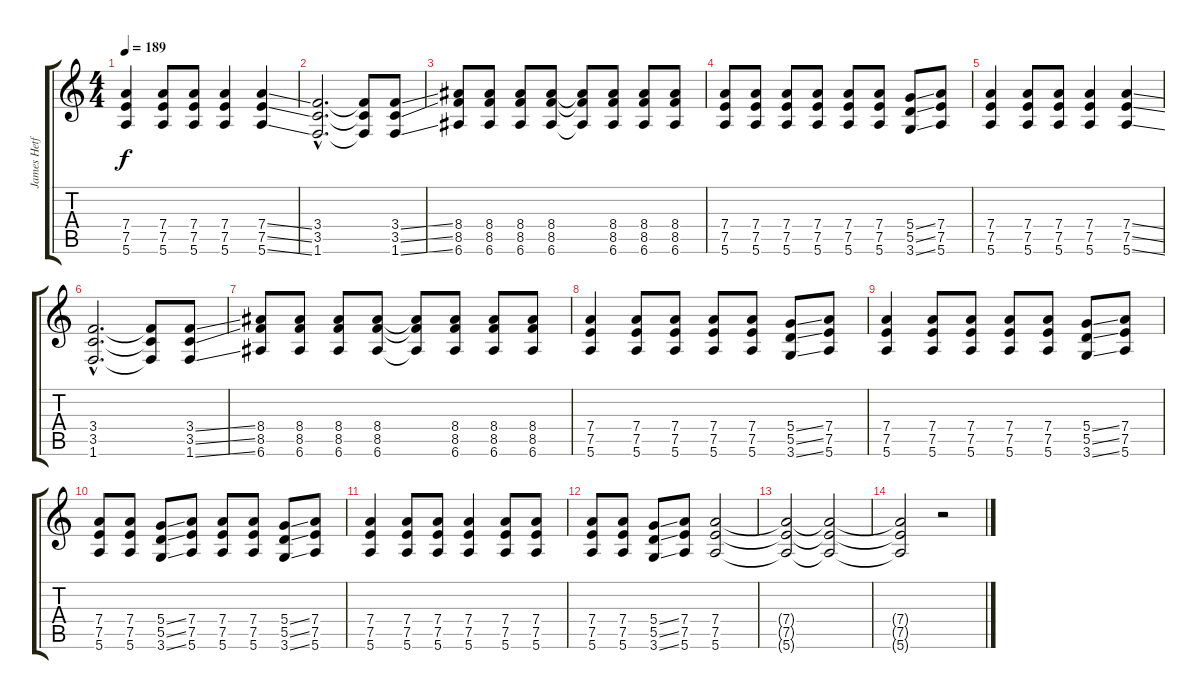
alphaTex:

\track ("James Hetfield (Ov. Gtr)" "James Hetf") {instrument overdrivenguitar}
\staff {score tabs}
\tuning (E4 B3 G3 D3 A2 E2) {hide}
\ts (4 4)
\tempo 189
\clef g2
\ks c
(7.4 7.5 5.6).4{dy f} (7.4 7.5 5.6).8 (7.4 7.5 5.6).8 (7.4 7.5 5.6).4 (7.4{ss} 7.5{ss} 5.6{ss}).4 |
(3.4{hac} 3.5{hac} 1.6{hac}).2{d} (3.4{t} 3.5{t} 1.6{t}).8 (3.4{ss} 3.5{ss} 1.6{ss}).8 |
(8.4 8.5 6.6).8 (8.4 8.5 6.6).8 (8.4 8.5 6.6).8 (8.4 8.5 6.6).8 (8.4{t} 8.5{t} 6.6{t}).8 (8.4 8.5 6.6).8 (8.4 8.5 6.6).8 (8.4 8.5 6.6).8 |
(7.4 7.5 5.6).8 (7.4 7.5 5.6).8 (7.4 7.5 5.6).8 (7.4 7.5 5.6).8 (7.4 7.5 5.6).8 (7.4 7.5 5.6).8 (5.4{ss} 5.5{ss} 3.6{ss}).8 (7.4 7.5 5.6).8 |
(7.4 7.5 5.6).4 (7.4 7.5 5.6).8 (7.4 7.5 5.6).8 (7.4 7.5 5.6).4 (7.4{ss} 7.5{ss} 5.6{ss}).4 |
(3.4{hac} 3.5{hac} 1.6{hac}).2{d} (3.4{t} 3.5{t} 1.6{t}).8 (3.4{ss} 3.5{ss} 1.6{ss}).8 |
(8.4 8.5 6.6).8 (8.4 8.5 6.6).8 (8.4 8.5 6.6).8 (8.4 8.5 6.6).8 (8.4{t} 8.5{t} 6.6{t}).8 (8.4 8.5 6.6).8 (8.4 8.5 6.6).8 (8.4 8.5 6.6).8 |
(7.4 7.5 5.6).4 (7.4 7.5 5.6).8 (7.4 7.5 5.6).8 (7.4 7.5 5.6).8 (7.4 7.5 5.6).8 (5.4{ss} 5.5{ss} 3.6{ss}).8 (7.4 7.5 5.6).8 |
(7.4 7.5 5.6).4 (7.4 7.5 5.6).8 (7.4 7.5 5.6).8 (7.4 7.5 5.6).8 (7.4 7.5 5.6).8 (5.4{ss} 5.5{ss} 3.6{ss}).8 (7.4 7.5 5.6).8 |
(7.4 7.5 5.6).8 (7.4 7.5 5.6).8 (5.4{ss} 5.5{ss} 3.6{ss}).8 (7.4 7.5 5.6).8 (7.4 7.5 5.6).8 (7.4 7.5 5.6).8 (5.4{ss} 5.5{ss} 3.6{ss}).8 (7.4 7.5 5.6).8 |
(7.4 7.5 5.6).4 (7.4 7.5 5.6).8 (7.4 7.5 5.6).8 (7.4 7.5 5.6).4 (7.4 7.5 5.6).8 (7.4 7.5 5.6).8 |
(7.4 7.5 5.6).8 (7.4 7.5 5.6).8 (5.4{ss} 5.5{ss} 3.6{ss}).8 (7.4 7.5 5.6).8 (7.4 7.5 5.6).2 |
(7.4{t} 7.5{t} 5.6{t}).2 (7.4{t} 7.5{t} 5.6{t}).2 |
(7.4{t} 7.5{t} 5.6{t}).2 r.2
